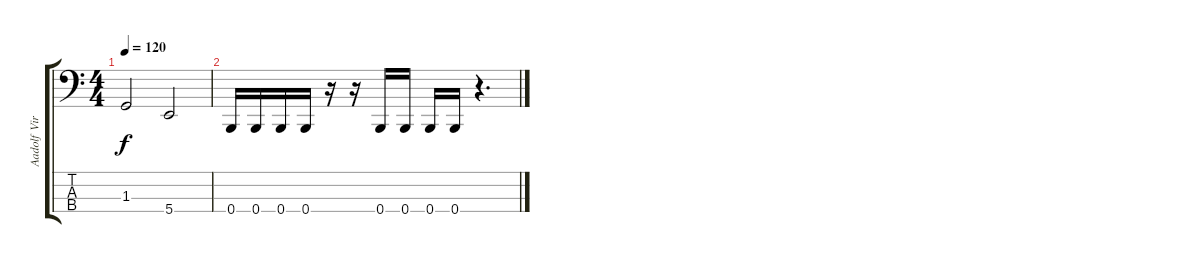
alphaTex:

\track ("Aadolf Virtanen" "Aadolf Vir") {instrument electricbasspick}
\staff {score tabs}
\tuning (E2 B1 Gb1 B0) {hide}
\ts (4 4)
\tempo 120
\clef f4
\ks c
1.3{t}.2{dy f} 5.4.2 |
0.4.16 0.4.16 0.4.16 0.4.16 r.16 r.16 0.4.16 0.4.16 0.4.16 0.4.16 r.4{d}
